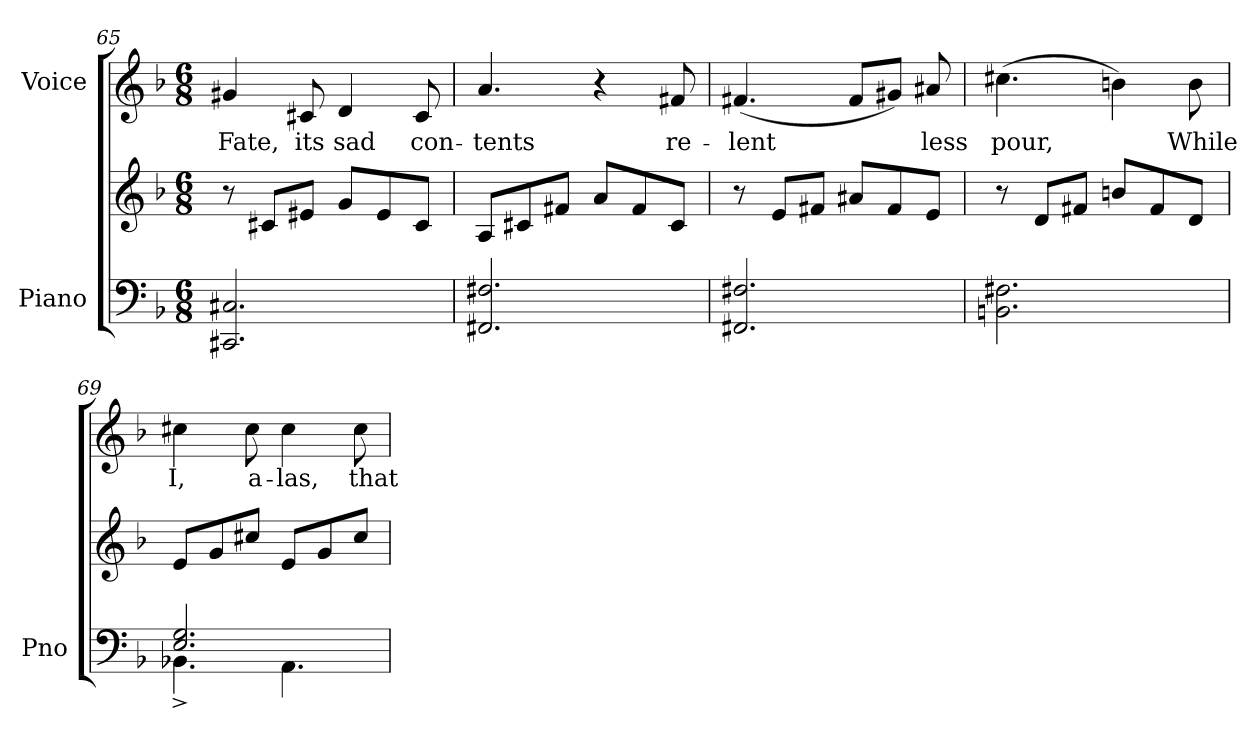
**kern	**kern	**kern	**text
*part2	*part2	*part1	*part1
*staff3	*staff2	*staff1	*staff1
*I"Piano	*	*I"Voice	*
*I'Pno	*	*	*
*clefF4	*clefG2	*clefG2	*
*k[b-]	*k[b-]	*k[b-]	*
*M6/8	*M6/8	*M6/8	*
=65	=65	=65	=65
2.CC#X/ 2.C#X/	8r	4g#X/	Fate,
.	8c#X/L	.	.
.	8e#X/J	8c#X/	its
.	8g/L	4d/	sad
.	8e#/	.	.
.	8c#/J	8c#/	con-
=66	=66	=66	=66
2.FF#X/ 2.F#X/	8A/L	4.a/	-tents
.	8c#X/	.	.
.	8f#X/J	.	.
.	8a/L	4r	.
.	8f#/	.	.
.	8c#/J	8f#X/	re-
=67	=67	=67	=67
2.FF#X/ 2.F#X/	8r	(4.f#X/	-lent
.	8e/L	.	.
.	8f#X/J	.	.
.	8a#X/L	8f#/L	.
.	8f#/	8g#X/J)	.
.	8e/J	8a#X/	less
=68	=68	=68	=68
2.BBn\ 2.F#X\	8r	(4.cc#X\	pour,
.	8d/L	.	.
.	8f#X/J	.	.
.	8bn/L	4bn\)	.
.	8f#/	.	.
.	8d/J	8b\	While
=69	=69	=69	=69
*^	*	*	*
2.E/ 2.G/	4.BB-X^\	8e/L	4cc#X\	I,
.	.	8g/	.	.
.	.	8cc#X/J	8cc#\	a-
.	4.AA\	8e/L	4cc#\	-las,
.	.	8g/	.	.
.	.	8cc#/J	8cc#\	that
*v	*v	*	*	*
=	=	=	=
*-	*-	*-	*-
